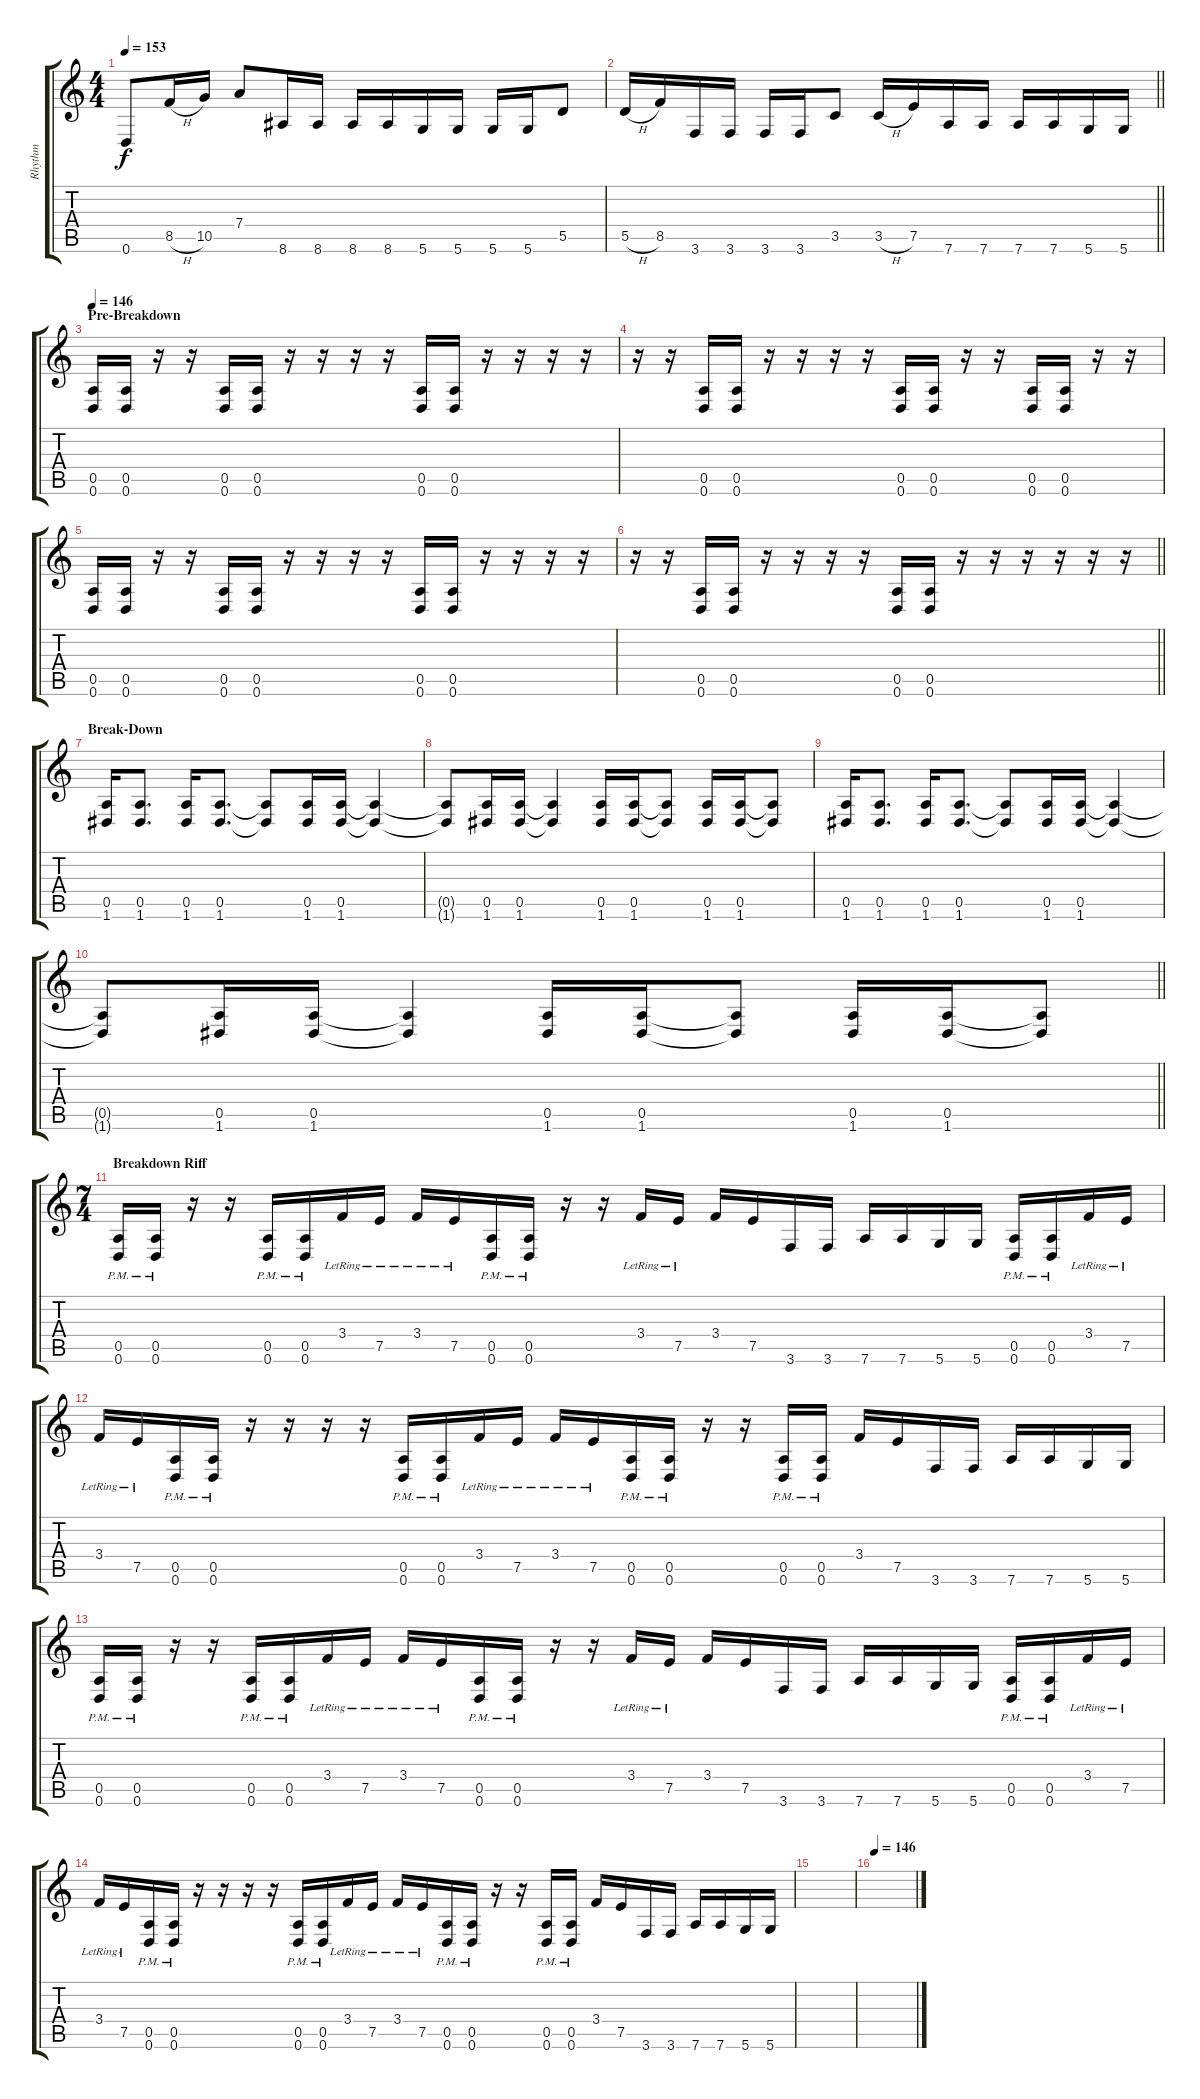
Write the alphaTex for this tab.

\track ("Rhythm" "Rhythm") {instrument distortionguitar}
\staff {score tabs}
\tuning (E4 B3 G3 D3 A2 D2) {hide}
\ts (4 4)
\tempo 153
\clef g2
\ks c
0.6.8{dy f} 8.5{h}.16 10.5.16 7.4.8 8.6.16 8.6.16 8.6.16 8.6.16 5.6.16 5.6.16 5.6.16 5.6.16 5.5.8 |
\barLineRight lightlight
5.5{h}.16 8.5.16 3.6.16 3.6.16 3.6.16 3.6.16 3.5.8 3.5{h}.16 7.5.16 7.6.16 7.6.16 7.6.16 7.6.16 5.6.16 5.6.16 |
\section ("" "Pre-Breakdown")
\tempo 146
(0.5 0.6).16 (0.5 0.6).16 r.16 r.16 (0.5 0.6).16 (0.5 0.6).16 r.16 r.16 r.16 r.16 (0.5 0.6).16 (0.5 0.6).16 r.16 r.16 r.16 r.16 |
r.16 r.16 (0.5 0.6).16 (0.5 0.6).16 r.16 r.16 r.16 r.16 (0.5 0.6).16 (0.5 0.6).16 r.16 r.16 (0.5 0.6).16 (0.5 0.6).16 r.16 r.16 |
(0.5 0.6).16 (0.5 0.6).16 r.16 r.16 (0.5 0.6).16 (0.5 0.6).16 r.16 r.16 r.16 r.16 (0.5 0.6).16 (0.5 0.6).16 r.16 r.16 r.16 r.16 |
\barLineRight lightlight
r.16 r.16 (0.5 0.6).16 (0.5 0.6).16 r.16 r.16 r.16 r.16 (0.5 0.6).16 (0.5 0.6).16 r.16 r.16 r.16 r.16 r.16 r.16 |
\section ("" "Break-Down")
(0.5 1.6).16 (0.5 1.6).8{d} (0.5 1.6).16 (0.5 1.6).8{d} (0.5{t} 1.6{t}).8 (0.5 1.6).16 (0.5 1.6).16 (0.5{t} 1.6{t}).4 |
(0.5{t} 1.6{t}).8 (0.5 1.6).16 (0.5 1.6).16 (0.5{t} 1.6{t}).4 (0.5 1.6).16 (0.5 1.6).16 (0.5{t} 1.6{t}).8 (0.5 1.6).16 (0.5 1.6).16 (0.5{t} 1.6{t}).8 |
(0.5 1.6).16 (0.5 1.6).8{d} (0.5 1.6).16 (0.5 1.6).8{d} (0.5{t} 1.6{t}).8 (0.5 1.6).16 (0.5 1.6).16 (0.5{t} 1.6{t}).4 |
\barLineRight lightlight
(0.5{t} 1.6{t}).8 (0.5 1.6).16 (0.5 1.6).16 (0.5{t} 1.6{t}).4 (0.5 1.6).16 (0.5 1.6).16 (0.5{t} 1.6{t}).8 (0.5 1.6).16 (0.5 1.6).16 (0.5{t} 1.6{t}).8 |
\ts (7 4)
\section ("" "Breakdown Riff")
(0.5{pm} 0.6{pm}).16 (0.5{pm} 0.6{pm}).16 r.16 r.16 (0.5{pm} 0.6{pm}).16 (0.5{pm} 0.6{pm}).16 3.4{lr}.16 7.5{lr}.16 3.4{lr}.16 7.5{lr}.16 (0.5{pm} 0.6{pm}).16 (0.5{pm} 0.6{pm}).16 r.16 r.16 3.4{lr}.16 7.5{lr}.16 3.4.16 7.5.16 3.6.16 3.6.16 7.6.16 7.6.16 5.6.16 5.6.16 (0.5{pm} 0.6{pm}).16 (0.5{pm} 0.6{pm}).16 3.4{lr}.16 7.5{lr}.16 |
3.4{lr}.16 7.5{lr}.16 (0.5{pm} 0.6{pm}).16 (0.5{pm} 0.6{pm}).16 r.16 r.16 r.16 r.16 (0.5{pm} 0.6{pm}).16 (0.5{pm} 0.6{pm}).16 3.4{lr}.16 7.5{lr}.16 3.4{lr}.16 7.5{lr}.16 (0.5{pm} 0.6{pm}).16 (0.5{pm} 0.6{pm}).16 r.16 r.16 (0.5{pm} 0.6{pm}).16 (0.5{pm} 0.6{pm}).16 3.4.16 7.5.16 3.6.16 3.6.16 7.6.16 7.6.16 5.6.16 5.6.16 |
(0.5{pm} 0.6{pm}).16 (0.5{pm} 0.6{pm}).16 r.16 r.16 (0.5{pm} 0.6{pm}).16 (0.5{pm} 0.6{pm}).16 3.4{lr}.16 7.5{lr}.16 3.4{lr}.16 7.5{lr}.16 (0.5{pm} 0.6{pm}).16 (0.5{pm} 0.6{pm}).16 r.16 r.16 3.4{lr}.16 7.5{lr}.16 3.4.16 7.5.16 3.6.16 3.6.16 7.6.16 7.6.16 5.6.16 5.6.16 (0.5{pm} 0.6{pm}).16 (0.5{pm} 0.6{pm}).16 3.4{lr}.16 7.5{lr}.16 |
3.4{lr}.16 7.5{lr}.16 (0.5{pm} 0.6{pm}).16 (0.5{pm} 0.6{pm}).16 r.16 r.16 r.16 r.16 (0.5{pm} 0.6{pm}).16 (0.5{pm} 0.6{pm}).16 3.4{lr}.16 7.5{lr}.16 3.4{lr}.16 7.5{lr}.16 (0.5{pm} 0.6{pm}).16 (0.5{pm} 0.6{pm}).16 r.16 r.16 (0.5{pm} 0.6{pm}).16 (0.5{pm} 0.6{pm}).16 3.4.16 7.5.16 3.6.16 3.6.16 7.6.16 7.6.16 5.6.16 5.6.16 |
|
\tempo 146
